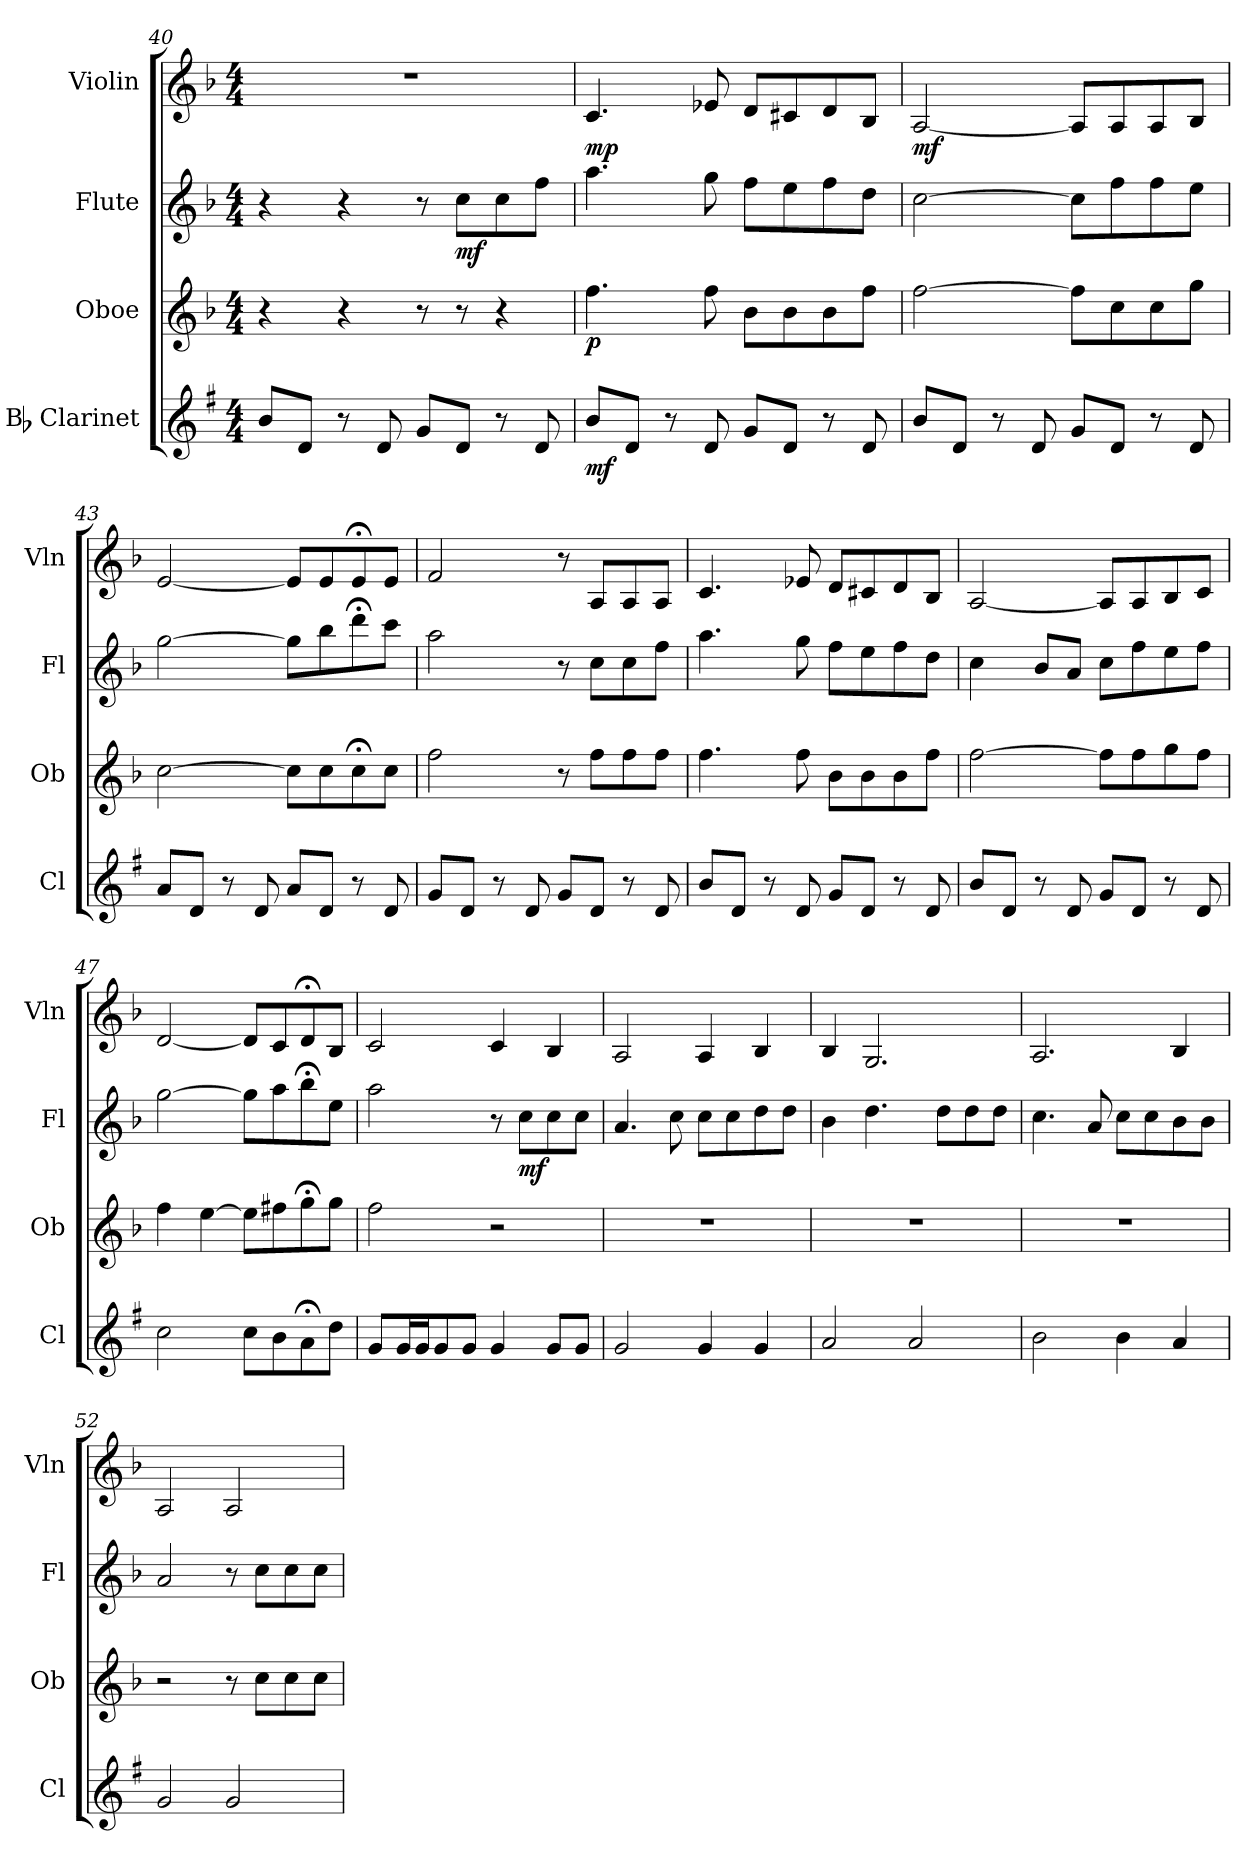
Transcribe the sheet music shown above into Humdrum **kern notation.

**kern	**dynam	**kern	**dynam	**kern	**dynam	**kern	**dynam
*part4	*part4	*part3	*part3	*part2	*part2	*part1	*part1
*staff4	*staff4	*staff3	*staff3	*staff2	*staff2	*staff1	*staff1
*I"Bb Clarinet	*	*I"Oboe	*	*I"Flute	*	*I"Violin	*
*I'Cl	*	*I'Ob	*	*I'Fl	*	*I'Vln	*
*clefG2	*	*clefG2	*	*clefG2	*	*clefG2	*
*ITrd1c2	*	*	*	*	*	*	*
*k[b-]	*	*k[b-]	*	*k[b-]	*	*k[b-]	*
*F:	*	*F:	*	*F:	*	*F:	*
*M4/4	*	*M4/4	*	*M4/4	*	*M4/4	*
=40	=40	=40	=40	=40	=40	=40	=40
8a/L	.	4r	.	4r	.	1r	.
8c/J	.	.	.	.	.	.	.
8r	.	4r	.	4r	.	.	.
8c/	.	.	.	.	.	.	.
8f/L	.	8r	.	8r	.	.	.
!	!	!	!	!	!LO:DY:b	!	!
8c/J	.	8r	.	8cc\L	mf	.	.
8r	.	4r	.	8cc\	.	.	.
8c/	.	.	.	8ff\J	.	.	.
=41	=41	=41	=41	=41	=41	=41	=41
!	!LO:DY:b	!	!LO:DY:b	!	!	!	!LO:DY:b
8a/L	mf	4.ff\	p	4.aa\	.	4.c/	mp
8c/J	.	.	.	.	.	.	.
8r	.	.	.	.	.	.	.
8c/	.	8ff\	.	8gg\	.	8e-X/	.
8f/L	.	8b-\L	.	8ff\L	.	8d/L	.
8c/J	.	8b-\	.	8ee\	.	8c#X/	.
8r	.	8b-\	.	8ff\	.	8d/	.
8c/	.	8ff\J	.	8dd\J	.	8B-/J	.
!!LO:LB:g=z
=42	=42	=42	=42	=42	=42	=42	=42
!	!	!	!	!	!	!	!LO:DY:b
8a/L	.	[2ff\	.	[2cc\	.	[2A/	mf
8c/J	.	.	.	.	.	.	.
8r	.	.	.	.	.	.	.
8c/	.	.	.	.	.	.	.
8f/L	.	8ff\L]	.	8cc\L]	.	8A/L]	.
8c/J	.	8cc\	.	8ff\	.	8A/	.
8r	.	8cc\	.	8ff\	.	8A/	.
8c/	.	8gg\J	.	8ee\J	.	8B-/J	.
=43	=43	=43	=43	=43	=43	=43	=43
8g/L	.	[2cc\	.	[2gg\	.	[2e/	.
8c/J	.	.	.	.	.	.	.
8r	.	.	.	.	.	.	.
8c/	.	.	.	.	.	.	.
8g/L	.	8cc\L]	.	8gg\L]	.	8e/L]	.
8c/J	.	8cc\	.	8bb-\	.	8e/	.
8r	.	8cc;<\	.	8ddd;<\	.	8e;</	.
8c/	.	8cc\J	.	8ccc\J	.	8e/J	.
=44	=44	=44	=44	=44	=44	=44	=44
8f/L	.	2ff\	.	2aa\	.	2f/	.
8c/J	.	.	.	.	.	.	.
8r	.	.	.	.	.	.	.
8c/	.	.	.	.	.	.	.
8f/L	.	8r	.	8r	.	8r	.
8c/J	.	8ff\L	.	8cc\L	.	8A/L	.
8r	.	8ff\	.	8cc\	.	8A/	.
8c/	.	8ff\J	.	8ff\J	.	8A/J	.
=45	=45	=45	=45	=45	=45	=45	=45
8a/L	.	4.ff\	.	4.aa\	.	4.c/	.
8c/J	.	.	.	.	.	.	.
8r	.	.	.	.	.	.	.
8c/	.	8ff\	.	8gg\	.	8e-X/	.
8f/L	.	8b-\L	.	8ff\L	.	8d/L	.
8c/J	.	8b-\	.	8ee\	.	8c#X/	.
8r	.	8b-\	.	8ff\	.	8d/	.
8c/	.	8ff\J	.	8dd\J	.	8B-/J	.
=46	=46	=46	=46	=46	=46	=46	=46
8a/L	.	[2ff\	.	4cc\	.	[2A/	.
8c/J	.	.	.	.	.	.	.
8r	.	.	.	8b-/L	.	.	.
8c/	.	.	.	8a/J	.	.	.
8f/L	.	8ff\L]	.	8cc\L	.	8A/L]	.
8c/J	.	8ff\	.	8ff\	.	8A/	.
8r	.	8gg\	.	8ee\	.	8B-/	.
8c/	.	8ff\J	.	8ff\J	.	8c/J	.
=47	=47	=47	=47	=47	=47	=47	=47
2b-\	.	4ff\	.	[2gg\	.	[2d/	.
.	.	[4ee\	.	.	.	.	.
8b-\L	.	8ee\L]	.	8gg\L]	.	8d/L]	.
8a\	.	8ff#X\	.	8aa\	.	8c/	.
8g;<\	.	8gg;<\	.	8bb-;<\	.	8d;</	.
8cc\J	.	8gg\J	.	8ee\J	.	8B-/J	.
!!LO:LB:g=z
=48	=48	=48	=48	=48	=48	=48	=48
8f/L	.	2ff\	.	2aa\	.	2c/	.
16f/L	.	.	.	.	.	.	.
16f/J	.	.	.	.	.	.	.
8f/	.	.	.	.	.	.	.
8f/J	.	.	.	.	.	.	.
4f/	.	2r	.	8r	.	4c/	.
!	!	!	!	!	!LO:DY:b	!	!
.	.	.	.	8cc\L	mf	.	.
8f/L	.	.	.	8cc\	.	4B-/	.
8f/J	.	.	.	8cc\J	.	.	.
=49	=49	=49	=49	=49	=49	=49	=49
2f/	.	1r	.	4.a/	.	2A/	.
.	.	.	.	8cc\	.	.	.
4f/	.	.	.	8cc\L	.	4A/	.
.	.	.	.	8cc\	.	.	.
4f/	.	.	.	8dd\	.	4B-/	.
.	.	.	.	8dd\J	.	.	.
=50	=50	=50	=50	=50	=50	=50	=50
2g/	.	1r	.	4b-\	.	4B-/	.
.	.	.	.	4.dd\	.	2.G/	.
2g/	.	.	.	.	.	.	.
.	.	.	.	8dd\L	.	.	.
.	.	.	.	8dd\	.	.	.
.	.	.	.	8dd\J	.	.	.
=51	=51	=51	=51	=51	=51	=51	=51
2a\	.	1r	.	4.cc\	.	2.A/	.
.	.	.	.	8a/	.	.	.
4a\	.	.	.	8cc\L	.	.	.
.	.	.	.	8cc\	.	.	.
4g/	.	.	.	8b-\	.	4B-/	.
.	.	.	.	8b-\J	.	.	.
=52	=52	=52	=52	=52	=52	=52	=52
2f/	.	2r	.	2a/	.	2A/	.
2f/	.	8r	.	8r	.	2A/	.
.	.	8cc\L	.	8cc\L	.	.	.
.	.	8cc\	.	8cc\	.	.	.
.	.	8cc\J	.	8cc\J	.	.	.
=	=	=	=	=	=	=	=
*-	*-	*-	*-	*-	*-	*-	*-
